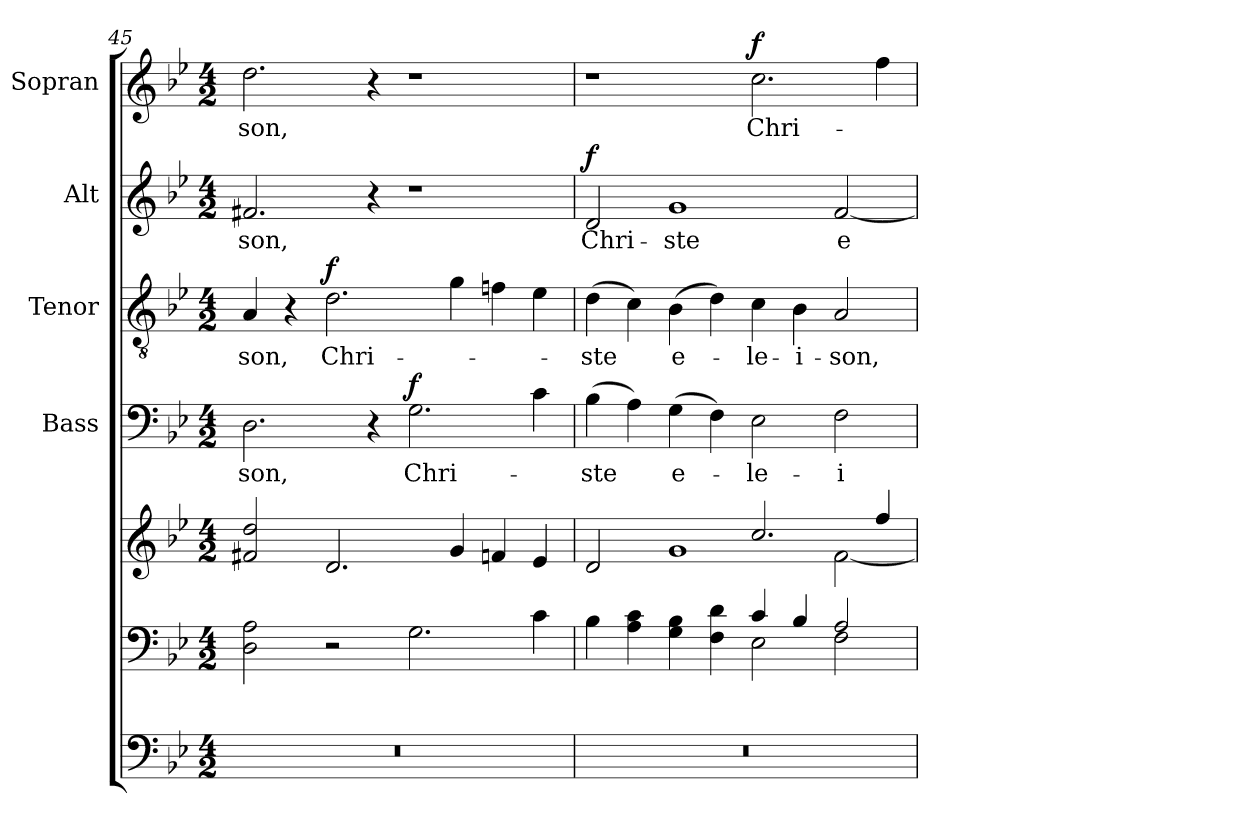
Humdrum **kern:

**kern	**kern	**kern	**kern	**text	**dynam	**kern	**text	**dynam	**kern	**text	**dynam	**kern	**text	**dynam
*part6	*part5	*part5	*part4	*part4	*part4	*part3	*part3	*part3	*part2	*part2	*part2	*part1	*part1	*part1
*staff7	*staff6	*staff5	*staff4	*staff4	*staff4	*staff3	*staff3	*staff3	*staff2	*staff2	*staff2	*staff1	*staff1	*staff1
*	*	*	*I"Bass	*	*	*I"Tenor	*	*	*I"Alt	*	*	*I"Sopran	*	*
*	*	*	*I'B.	*	*	*I'T.	*	*	*I'A.	*	*	*I'S.	*	*
*clefF4	*clefF4	*clefG2	*clefF4	*	*	*clefGv2	*	*	*clefG2	*	*	*clefG2	*	*
*k[b-e-]	*k[b-e-]	*k[b-e-]	*k[b-e-]	*	*	*k[b-e-]	*	*	*k[b-e-]	*	*	*k[b-e-]	*	*
*B-:	*B-:	*B-:	*B-:	*	*	*B-:	*	*	*B-:	*	*	*B-:	*	*
*M4/2	*M4/2	*M4/2	*M4/2	*	*	*M4/2	*	*	*M4/2	*	*	*M4/2	*	*
=45	=45	=45	=45	=45	=45	=45	=45	=45	=45	=45	=45	=45	=45	=45
!	!	!	!	!LO:LY:b	!	!	!LO:LY:b	!	!	!LO:LY:b	!	!	!LO:LY:b	!
0r	2D\ 2A\	2f#X/ 2dd/	2.D\	-son,	.	4A/	-son,	.	2.f#X/	-son,	.	2.dd\	-son,	.
.	.	.	.	.	.	4r	.	.	.	.	.	.	.	.
!	!	!	!	!	!	!	!LO:LY:b	!LO:DY:a	!	!	!	!	!	!
.	2r	2.d/	.	.	.	2.d\	Chri-	f	.	.	.	.	.	.
.	.	.	4r	.	.	.	.	.	4r	.	.	4r	.	.
!	!	!	!	!LO:LY:b	!LO:DY:a	!	!	!	!	!	!	!	!	!
.	2.G\	.	2.G\	Chri-	f	.	.	.	1r	.	.	1r	.	.
.	.	4g/	.	.	.	4g\	.	.	.	.	.	.	.	.
.	.	4fn/	.	.	.	4fn\	.	.	.	.	.	.	.	.
.	4c\	4e-/	4c\	.	.	4e-\	.	.	.	.	.	.	.	.
!!LO:PB:g=z
=46	=46	=46	=46	=46	=46	=46	=46	=46	=46	=46	=46	=46	=46	=46
*	*^	*^	*	*	*	*	*	*	*	*	*	*	*	*
!	!	!	!	!	!	!LO:LY:b	!	!	!LO:LY:b	!	!	!LO:LY:b	!LO:DY:a	!	!	!
0r	4B-\	1ryy	2d/	2ryy	(>4B-\	-ste	.	(>4d\	-ste	.	2d/	Chri-	f	1r	.	.
.	4A\ 4c\	.	.	.	4A\)	.	.	4c\)	.	.	.	.	.	.	.	.
!	!	!	!	!	!	!LO:LY:b	!	!	!LO:LY:b	!	!	!LO:LY:b	!	!	!	!
.	4G\ 4B-\	.	2ryy	1g	(>4G\	e-	.	(>4B-\	e-	.	1g	-ste	.	.	.	.
.	4F\ 4d\	.	.	.	4F\)	.	.	4d\)	.	.	.	.	.	.	.	.
!	!	!	!	!	!	!LO:LY:b	!	!	!LO:LY:b	!	!	!	!	!	!LO:LY:b	!LO:DY:a
.	4c/	2E-\	2.cc/	.	2E-\	-le-	.	4c\	-le-	.	.	.	.	2.cc\	Chri-	f
!	!	!	!	!	!	!	!	!	!LO:LY:b	!	!	!	!	!	!	!
.	4B-/	.	.	.	.	.	.	4B-\	-i-	.	.	.	.	.	.	.
!	!	!	!	!	!	!LO:LY:b	!	!	!LO:LY:b	!	!	!LO:LY:b	!	!	!	!
.	2A/	2F\	.	[<2f\	2F\	-i-	.	2A/	-son,	.	[2f/	e-	.	.	.	.
.	.	.	4ff/	.	.	.	.	.	.	.	.	.	.	4ff\	.	.
*	*v	*v	*	*	*	*	*	*	*	*	*	*	*	*	*	*
*	*	*v	*v	*	*	*	*	*	*	*	*	*	*	*	*
=	=	=	=	=	=	=	=	=	=	=	=	=	=	=
*-	*-	*-	*-	*-	*-	*-	*-	*-	*-	*-	*-	*-	*-	*-
